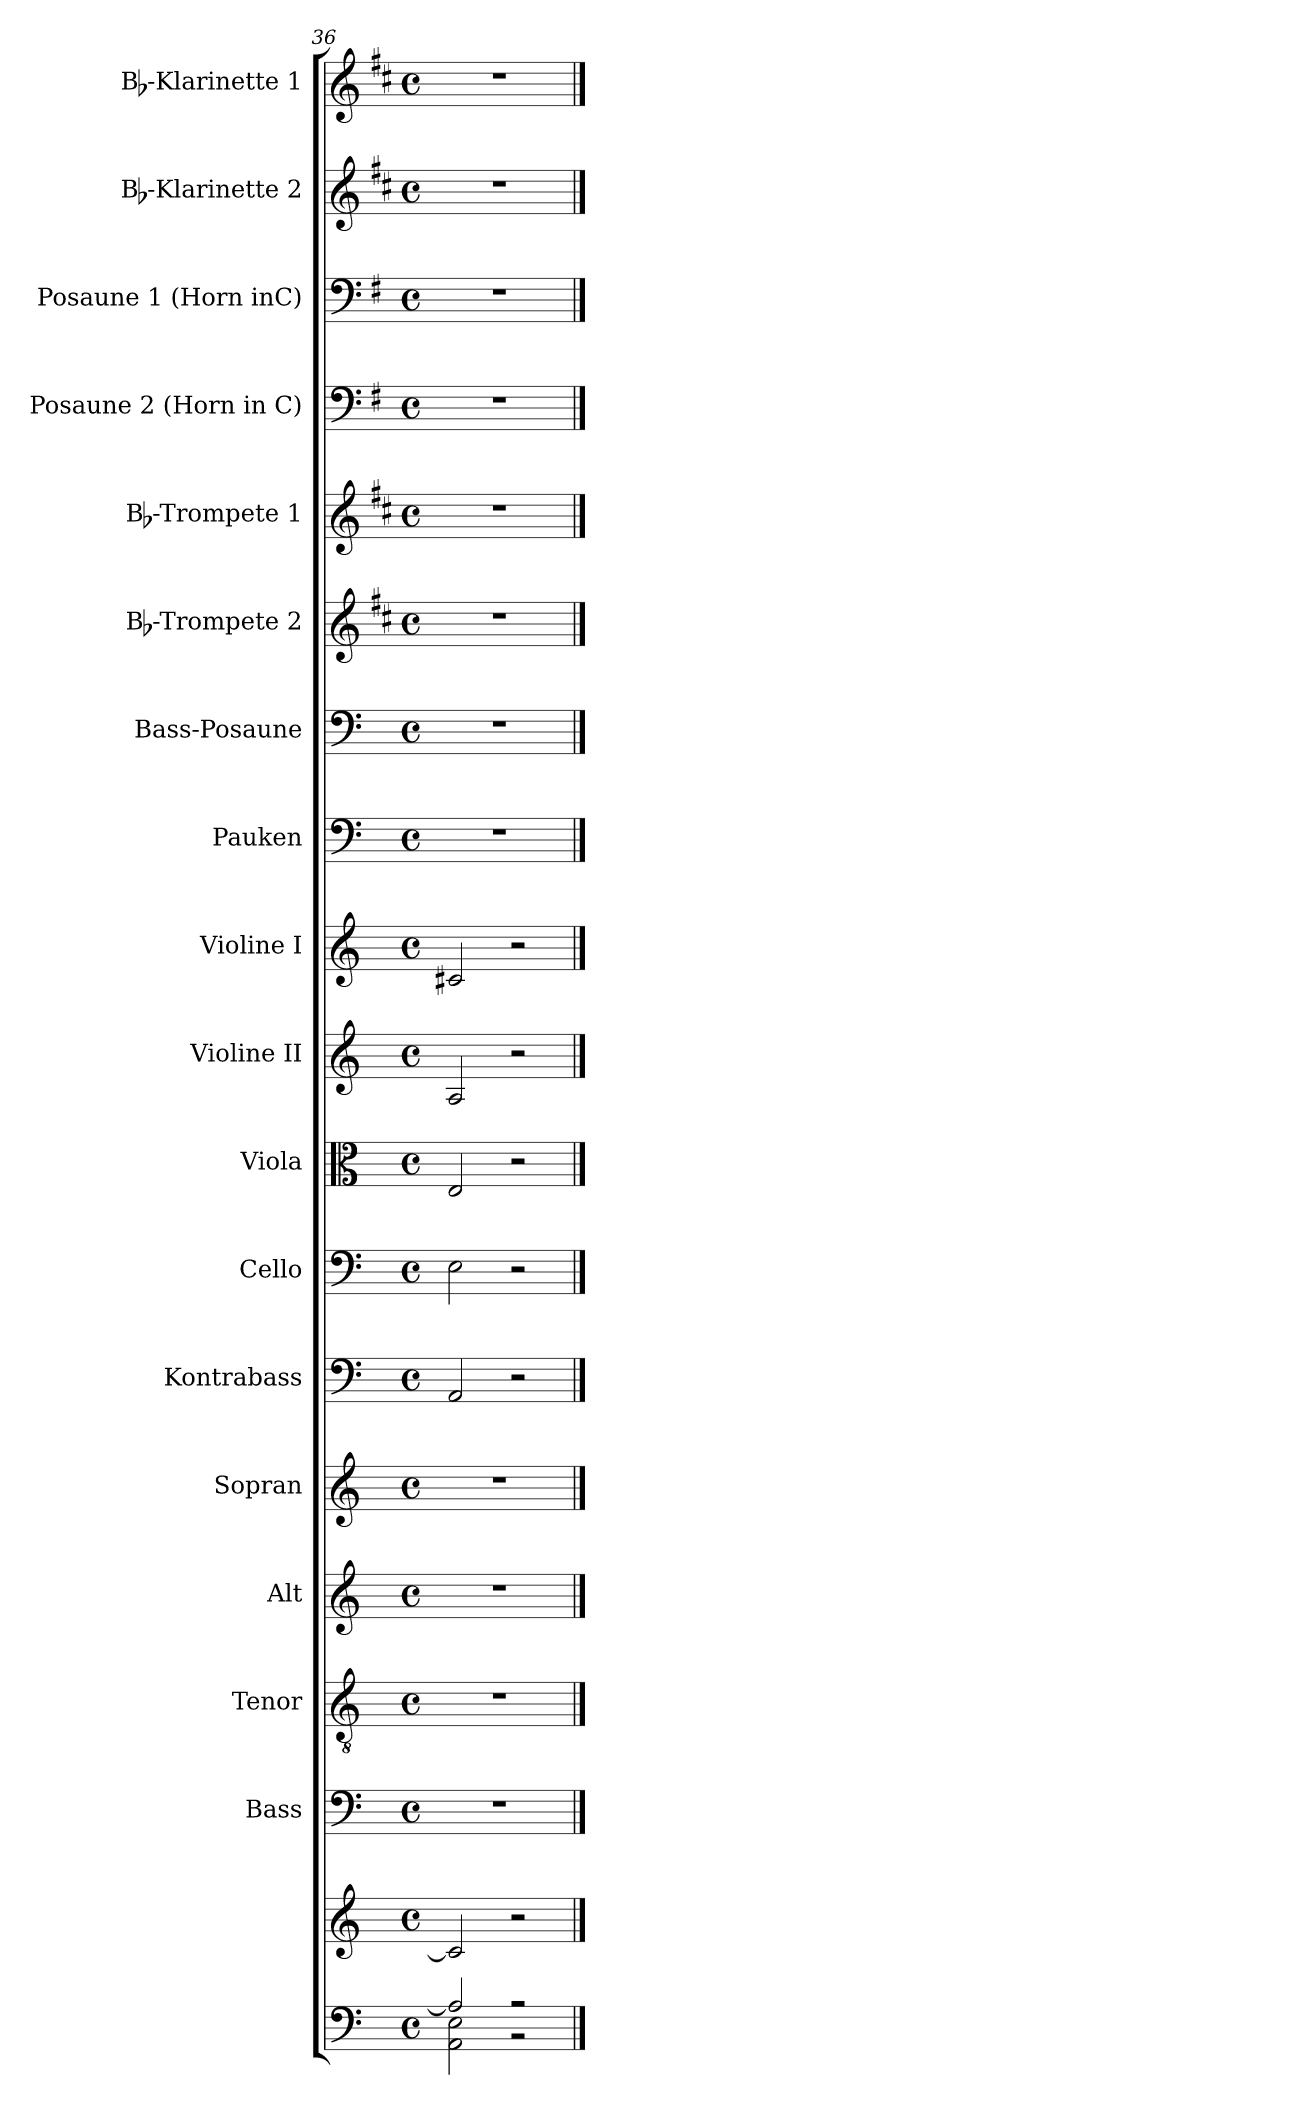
**kern	**kern	**kern	**kern	**kern	**kern	**kern	**kern	**kern	**kern	**kern	**kern	**kern	**kern	**kern	**kern	**kern	**kern	**kern
*part18	*part18	*part17	*part16	*part15	*part14	*part13	*part12	*part11	*part10	*part9	*part8	*part7	*part6	*part5	*part4	*part3	*part2	*part1
*staff19	*staff18	*staff17	*staff16	*staff15	*staff14	*staff13	*staff12	*staff11	*staff10	*staff9	*staff8	*staff7	*staff6	*staff5	*staff4	*staff3	*staff2	*staff1
*	*	*I"Bass	*I"Tenor	*I"Alt	*I"Sopran	*I"Kontrabass	*I"Cello	*I"Viola	*I"Violine II	*I"Violine I	*I"Pauken	*I"Bass-Posaune	*I"Bb-Trompete 2	*I"Bb-Trompete 1	*I"Posaune 2 (Horn in C)	*I"Posaune 1 (Horn inC)	*I"Bb-Klarinette 2	*I"Bb-Klarinette 1
*	*	*I'B.	*I'T.	*I'A.	*I'S.	*I'Kb.	*	*I'Vla.	*I'Vl. II	*I'Vl. I	*I'Pk.	*I'B-Pos.	*I'Bb Trp. 2	*I'Bb Trp. 1	*I'Pos. 2	*I'Pos. 1	*I'Bb Kl. 2	*I'Bb Kl. 1
*clefF4	*clefG2	*clefF4	*clefGv2	*clefG2	*clefG2	*clefF4	*clefF4	*clefC3	*clefG2	*clefG2	*clefF4	*clefF4	*clefG2	*clefG2	*clefF4	*clefF4	*clefG2	*clefG2
*	*	*	*	*	*	*ITrd7c12	*	*	*	*	*	*	*ITrd1c2	*ITrd1c2	*ITrd4c7	*ITrd4c7	*ITrd1c2	*ITrd1c2
*k[]	*k[]	*k[]	*k[]	*k[]	*k[]	*k[]	*k[]	*k[]	*k[]	*k[]	*k[]	*k[]	*k[]	*k[]	*k[]	*k[]	*k[]	*k[]
*C:	*C:	*C:	*C:	*C:	*C:	*C:	*C:	*C:	*C:	*C:	*C:	*C:	*C:	*C:	*C:	*C:	*C:	*C:
*M4/4	*M4/4	*M4/4	*M4/4	*M4/4	*M4/4	*M4/4	*M4/4	*M4/4	*M4/4	*M4/4	*M4/4	*M4/4	*M4/4	*M4/4	*M4/4	*M4/4	*M4/4	*M4/4
*met(c)	*met(c)	*met(c)	*met(c)	*met(c)	*met(c)	*met(c)	*met(c)	*met(c)	*met(c)	*met(c)	*met(c)	*met(c)	*met(c)	*met(c)	*met(c)	*met(c)	*met(c)	*met(c)
=36	=36	=36	=36	=36	=36	=36	=36	=36	=36	=36	=36	=36	=36	=36	=36	=36	=36	=36
*^	*	*	*	*	*	*	*	*	*	*	*	*	*	*	*	*	*	*
2A/]	2AA\ 2E\	2c#/]	1r	1r	1r	1r	2AAA/	2E\	2E/	2A/	2c#X/	1r	1r	1r	1r	1r	1r	1r	1r
2r	2r	2r	.	.	.	.	2r	2r	2r	2r	2r	.	.	.	.	.	.	.	.
*v	*v	*	*	*	*	*	*	*	*	*	*	*	*	*	*	*	*	*	*
==	==	==	==	==	==	==	==	==	==	==	==	==	==	==	==	==	==	==
*-	*-	*-	*-	*-	*-	*-	*-	*-	*-	*-	*-	*-	*-	*-	*-	*-	*-	*-
